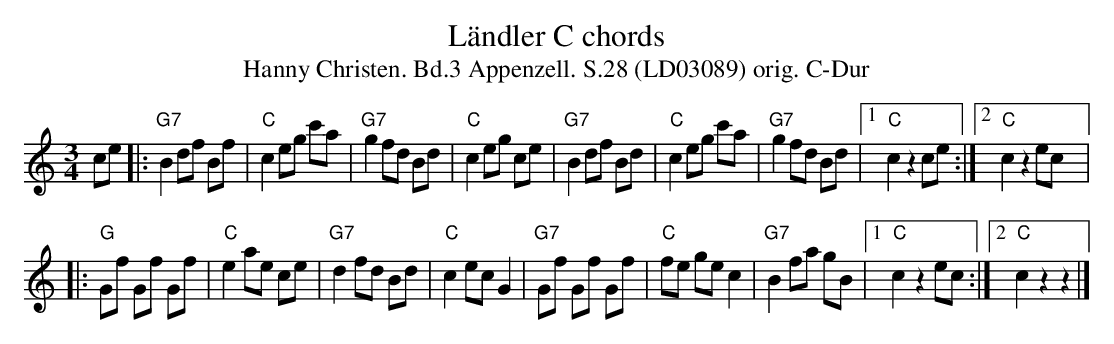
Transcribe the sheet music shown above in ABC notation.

X:1
T:Ländler C chords
T:Hanny Christen. Bd.3 Appenzell. S.28 (LD03089) orig. C-Dur
M:3/4
L:1/8
K:C %%MIDI gchordon
ce |: "G7"B2 df Bf | "C"c2 eg c'a | "G7"g2 fd Bd | "C"c2 eg ce | \
      "G7"B2 df Bd | "C"c2 eg c'a | "G7"g2 fd Bd |1 "C"c2 z2 ce :|2 "C"c2 z2 ec |:
 "G"Gf Gf Gf | "C"e2 ae ce | "G7"d2 fd Bd | "C"c2 ec G2 | \
"G7"Gf Gf Gf | "C"fe ge c2 | "G7"B2 fa gB |1 "C"c2 z2 ec :|2 "C"c2 z2 z2 |]
